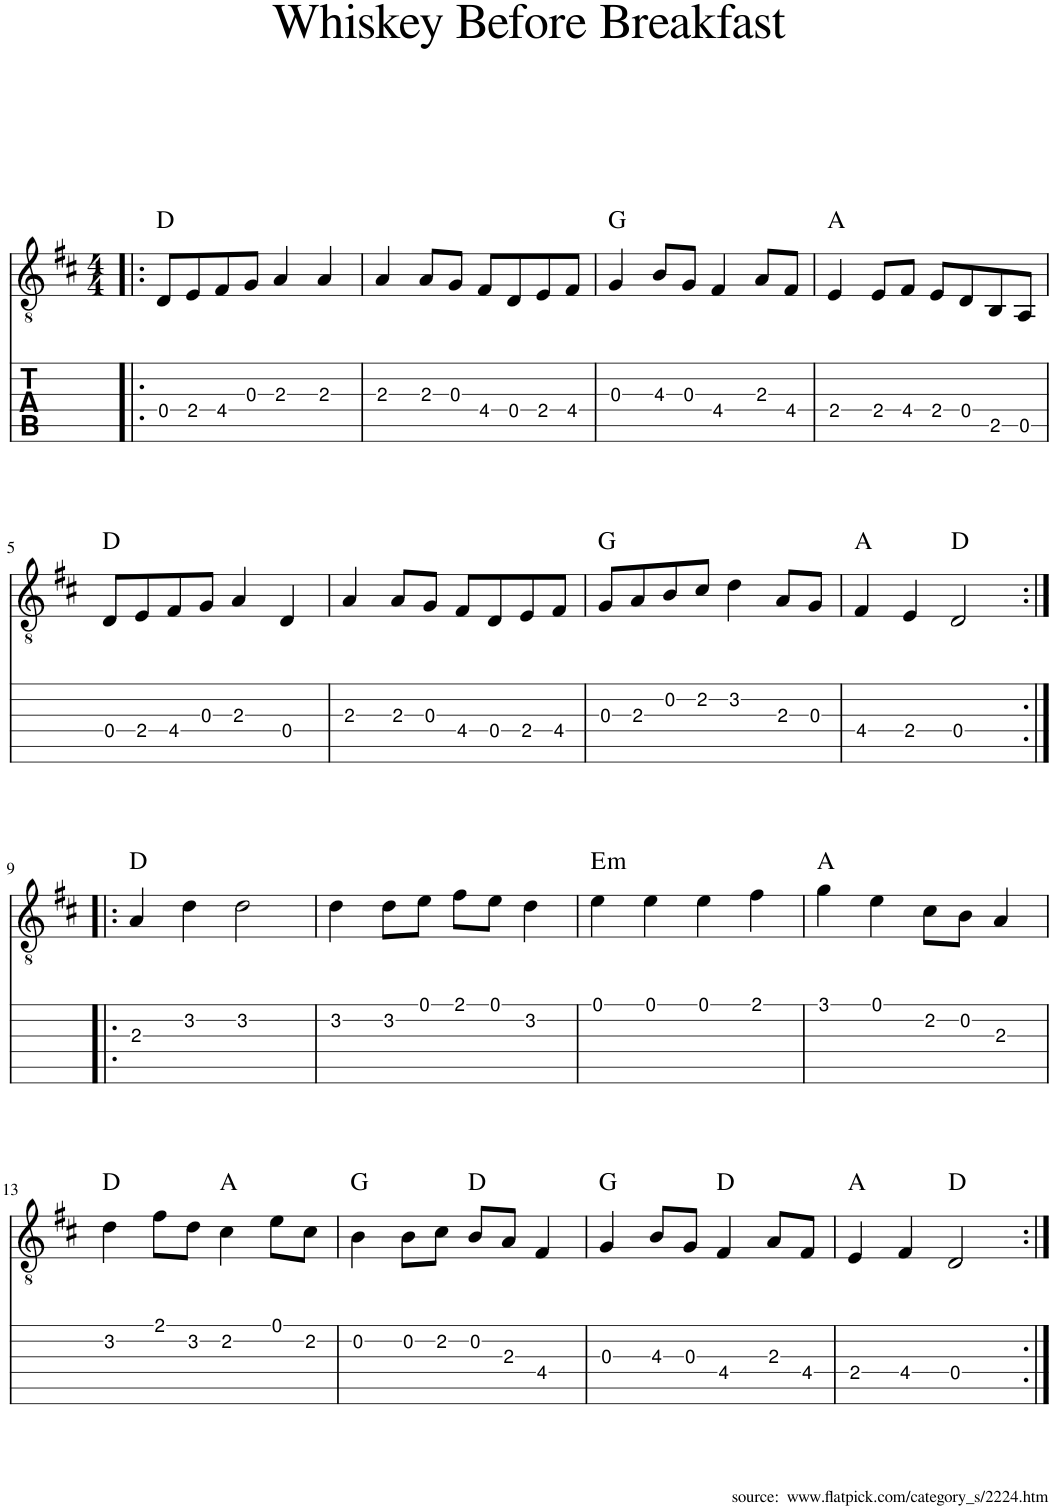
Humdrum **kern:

**kern	**kern	**harte
*part1	*part1	*part1
*staff2	*staff1	*
*I"Guitar	*	*
*I'Guit.	*	*
*stria6	*	*
*	*clefGv2	*
*k[f#c#]	*k[f#c#]	*
*M4/4	*M4/4	*
=1!|:	=1!|:	=1!|:
8DL	8D/L	D:maj
8EJ	8E/	.
8F#L	8F#/	.
8GJ	8G/J	.
4A	4A/	.
4A	4A/	.
=2	=2	=2
4A	4A/	.
8AL	8A/L	.
8GJ	8G/J	.
8F#L	8F#/L	.
8DJ	8D/	.
8EL	8E/	.
8F#J	8F#/J	.
=3	=3	=3
4G	4G/	G:maj
8BL	8B/L	.
8GJ	8G/J	.
4F#	4F#/	.
8AL	8A/L	.
8F#J	8F#/J	.
=4	=4	=4
4E	4E/	A:maj
8EL	8E/L	.
8F#J	8F#/J	.
8EL	8E/L	.
8DJ	8D/	.
8BBL	8BB/	.
8AAJ	8AA/J	.
!!LO:LB:g=z
=5	=5	=5
8DL	8D/L	D:maj
8EJ	8E/	.
8F#L	8F#/	.
8GJ	8G/J	.
4A	4A/	.
4D	4D/	.
=6	=6	=6
4A	4A/	.
8AL	8A/L	.
8GJ	8G/J	.
8F#L	8F#/L	.
8DJ	8D/	.
8EL	8E/	.
8F#J	8F#/J	.
=7	=7	=7
8GL	8G/L	G:maj
8AJ	8A/	.
8BL	8B/	.
8c#J	8c#/J	.
4d	4d\	.
8AL	8A/L	.
8GJ	8G/J	.
=8	=8	=8
4F#	4F#/	A:maj
4E	4E/	.
2D	2D/	D:maj
!!LO:LB:g=z
=9:|!|:	=9:|!|:	=9:|!|:
4A	4A/	D:maj
4d	4d\	.
2d	2d\	.
=10	=10	=10
4d	4d\	.
8dL	8d\L	.
8eJ	8e\J	.
8f#L	8f#\L	.
8eJ	8e\J	.
4d	4d\	.
=11	=11	=11
!	!	!LO:H:kt=m
4e	4e\	E:min
4e	4e\	.
4e	4e\	.
4f#	4f#\	.
=12	=12	=12
4g	4g\	A:maj
4e	4e\	.
8c#L	8c#\L	.
8BJ	8B\J	.
4A	4A/	.
!!LO:LB:g=z
=13	=13	=13
4d	4d\	D:maj
8f#L	8f#\L	.
8dJ	8d\J	.
4c#	4c#\	A:maj
8eL	8e\L	.
8c#J	8c#\J	.
=14	=14	=14
4B	4B\	G:maj
8BL	8B\L	.
8c#J	8c#\J	.
8BL	8B/L	D:maj
8AJ	8A/J	.
4F#	4F#/	.
=15	=15	=15
4G	4G/	G:maj
8BL	8B/L	.
8GJ	8G/J	.
4F#	4F#/	D:maj
8AL	8A/L	.
8F#J	8F#/J	.
=16	=16	=16
4E	4E/	A:maj
4F#	4F#/	.
2D	2D/	D:maj
=:|!	=:|!	=:|!
*-	*-	*-
